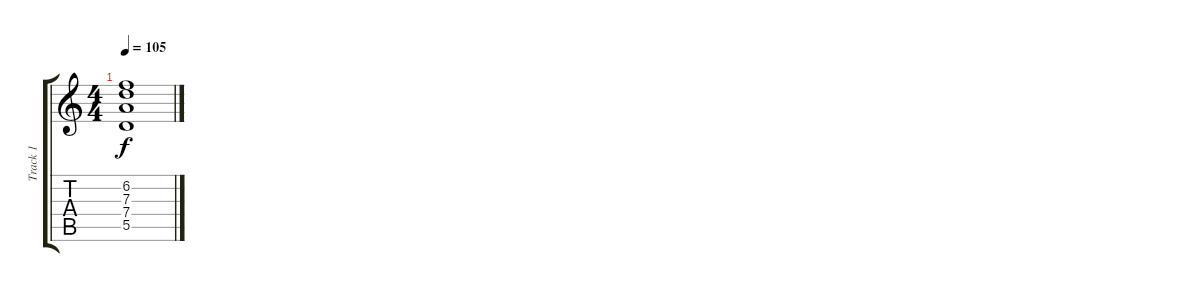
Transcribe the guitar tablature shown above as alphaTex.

\track ("Track 1" "Track 1") {instrument overdrivenguitar}
\staff {score tabs}
\tuning (E4 B3 G3 D3 A2 E2) {hide}
\ts (4 4)
\tempo 105
\clef g2
\ks c
(6.2 7.3 7.4 5.5).1{dy f}
